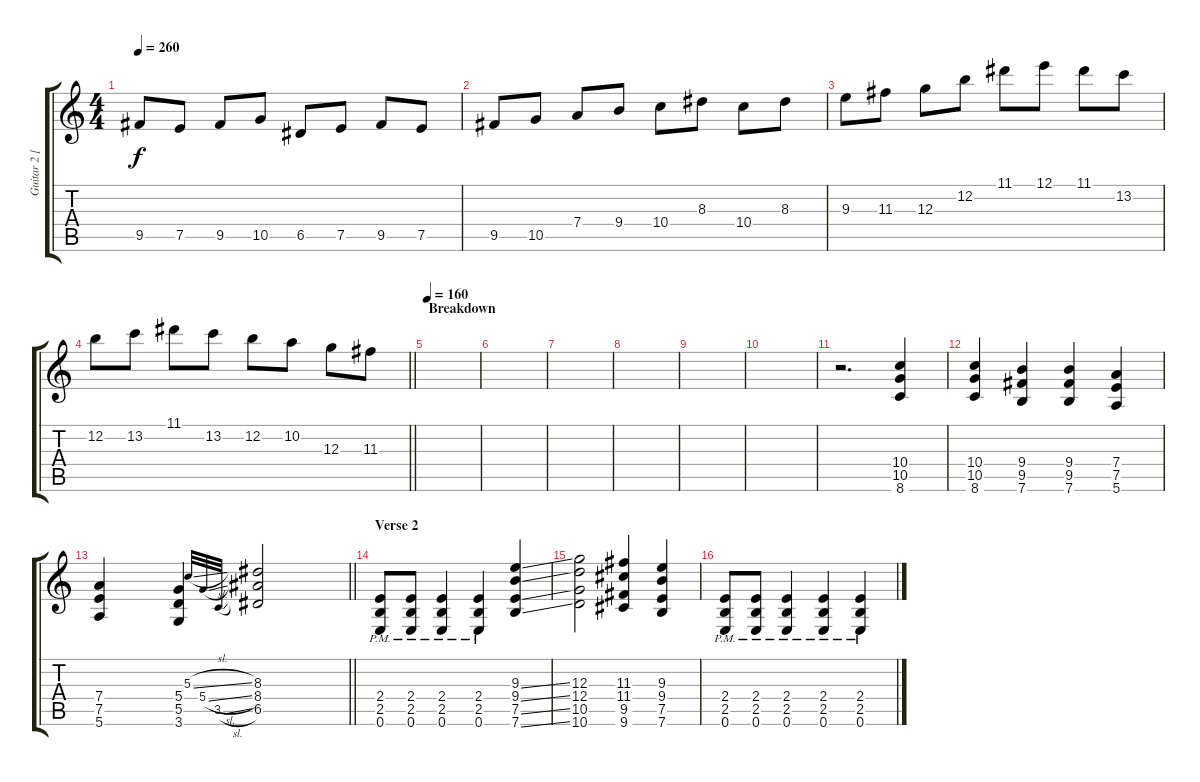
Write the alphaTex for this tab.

\track ("Guitar 2 [6-String]" "Guitar 2 [") {instrument distortionguitar}
\staff {score tabs}
\tuning (E4 B3 G3 D3 A2 E2) {hide}
\ts (4 4)
\tempo 260
\clef g2
\ks c
9.5.8{dy f} 7.5.8 9.5.8 10.5.8 6.5.8 7.5.8 9.5.8 7.5.8 |
9.5.8 10.5.8 7.4.8 9.4.8 10.4.8 8.3.8 10.4.8 8.3.8 |
9.3.8 11.3.8 12.3.8 12.2.8 11.1.8 12.1.8 11.1.8 13.2.8 |
\barLineRight lightlight
12.2.8 13.2.8 11.1.8 13.2.8 12.2.8 10.2.8 12.3.8 11.3.8 |
\section ("" "Breakdown")
\tempo 160
|
|
|
|
|
|
r.2{d} (10.4 10.5 8.6).4 |
(10.4 10.5 8.6).4 (9.4 9.5 7.6).4 (9.4 9.5 7.6).4 (7.4 7.5 5.6).4 |
\barLineRight lightlight
(7.4 7.5 5.6).4 (5.4 5.5 3.6).4 5.3{sl}.32{gr onbeat} 5.4{sl}.32{gr onbeat} 3.5{sl}.32{gr onbeat} (8.3 8.4 6.5).2 |
\section ("" "Verse 2")
(2.4{pm} 2.5{pm} 0.6{pm}).8 (2.4{pm} 2.5{pm} 0.6{pm}).8 (2.4{pm} 2.5{pm} 0.6{pm}).4 (2.4{pm} 2.5{pm} 0.6{pm}).4 (9.3{ss} 9.4{ss} 7.5{ss} 7.6{ss}).4 |
(12.3 12.4 10.5 10.6).2 (11.3 11.4 9.5 9.6).4 (9.3 9.4 7.5 7.6).4 |
(2.4{pm} 2.5{pm} 0.6{pm}).8 (2.4{pm} 2.5{pm} 0.6{pm}).8 (2.4{pm} 2.5{pm} 0.6{pm}).4 (2.4{pm} 2.5{pm} 0.6{pm}).4 (2.4{pm} 2.5{pm} 0.6{pm}).4
